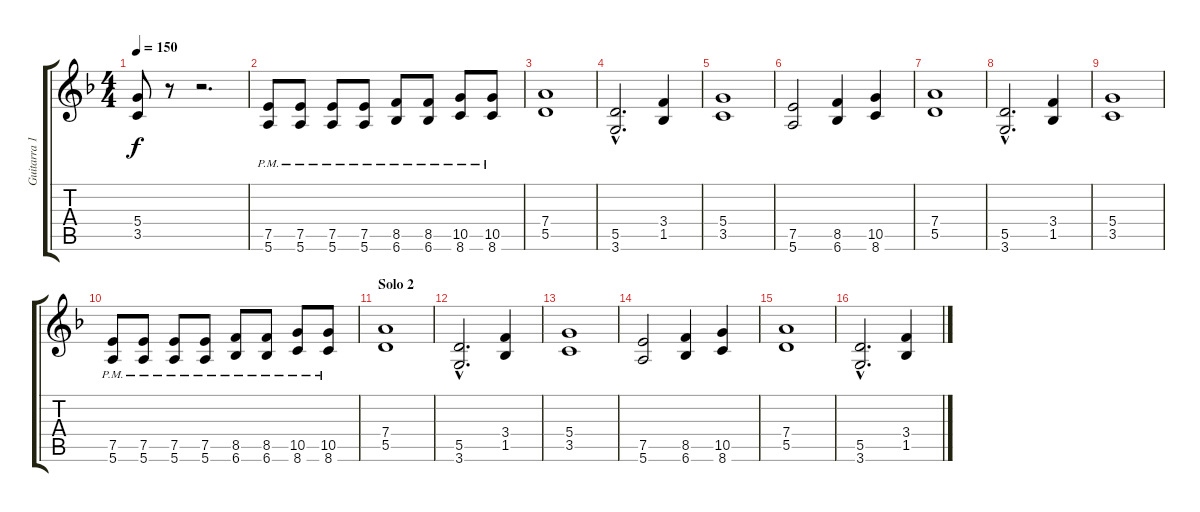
\track ("Guitarra 1" "Guitarra 1") {instrument distortionguitar}
\staff {score tabs}
\tuning (E4 B3 G3 D3 A2 E2) {hide}
\ts (4 4)
\tempo 150
\clef g2
\ks dminor
(5.4 3.5).8{dy f} r.8 r.2{d} |
(7.5{pm} 5.6{pm}).8 (7.5{pm} 5.6{pm}).8 (7.5{pm} 5.6{pm}).8 (7.5{pm} 5.6{pm}).8 (8.5{pm} 6.6{pm}).8 (8.5{pm} 6.6{pm}).8 (10.5{pm} 8.6{pm}).8 (10.5{pm} 8.6{pm}).8 |
(7.4 5.5).1 |
(5.5{hac} 3.6{hac}).2{d} (3.4 1.5).4 |
(5.4 3.5).1 |
(7.5 5.6).2 (8.5 6.6).4 (10.5 8.6).4 |
(7.4 5.5).1 |
(5.5{hac} 3.6{hac}).2{d} (3.4 1.5).4 |
(5.4 3.5).1 |
(7.5{pm} 5.6{pm}).8 (7.5{pm} 5.6{pm}).8 (7.5{pm} 5.6{pm}).8 (7.5{pm} 5.6{pm}).8 (8.5{pm} 6.6{pm}).8 (8.5{pm} 6.6{pm}).8 (10.5{pm} 8.6{pm}).8 (10.5{pm} 8.6{pm}).8 |
\section ("" "Solo 2")
(7.4 5.5).1 |
(5.5{hac} 3.6{hac}).2{d} (3.4 1.5).4 |
(5.4 3.5).1 |
(7.5 5.6).2 (8.5 6.6).4 (10.5 8.6).4 |
(7.4 5.5).1 |
(5.5{hac} 3.6{hac}).2{d} (3.4 1.5).4
